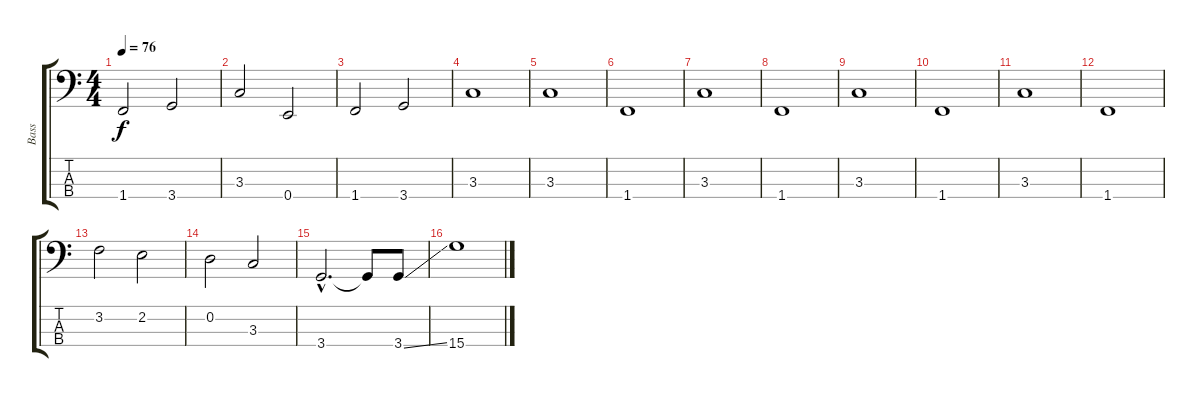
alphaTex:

\track ("Bass" "Bass") {instrument electricbassfinger}
\staff {score tabs}
\tuning (G2 D2 A1 E1) {hide}
\ts (4 4)
\tempo 76
\clef f4
\ks c
1.4.2{dy f} 3.4.2 |
3.3.2 0.4.2 |
1.4.2 3.4.2 |
3.3.1 |
3.3.1 |
1.4.1 |
3.3.1 |
1.4.1 |
3.3.1 |
1.4.1 |
3.3.1 |
1.4.1 |
3.2.2 2.2.2 |
0.2.2 3.3.2 |
3.4{hac}.2{d} 3.4{t}.8 3.4{ss}.8 |
15.4.1
